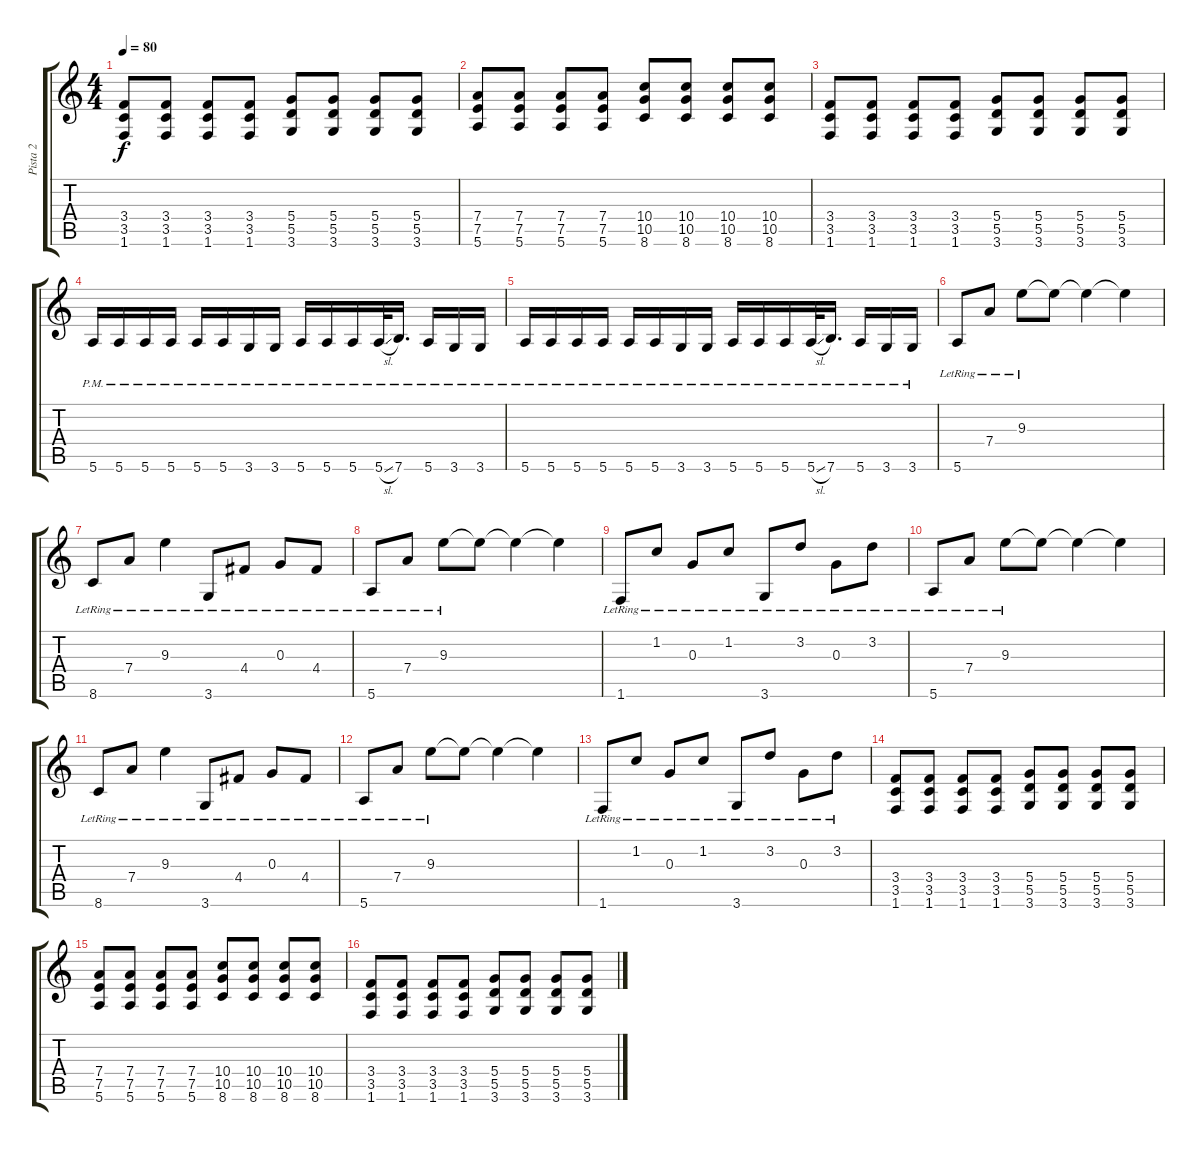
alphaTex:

\track ("Pista 2" "Pista 2") {instrument electricguitarjazz}
\staff {score tabs}
\tuning (E4 B3 G3 D3 A2 E2) {hide}
\ts (4 4)
\tempo 80
\clef g2
\ks c
(3.4 3.5 1.6).8{dy f} (3.4 3.5 1.6).8 (3.4 3.5 1.6).8 (3.4 3.5 1.6).8 (5.4 5.5 3.6).8 (5.4 5.5 3.6).8 (5.4 5.5 3.6).8 (5.4 5.5 3.6).8 |
(7.4 7.5 5.6).8 (7.4 7.5 5.6).8 (7.4 7.5 5.6).8 (7.4 7.5 5.6).8 (10.4 10.5 8.6).8 (10.4 10.5 8.6).8 (10.4 10.5 8.6).8 (10.4 10.5 8.6).8 |
(3.4 3.5 1.6).8 (3.4 3.5 1.6).8 (3.4 3.5 1.6).8 (3.4 3.5 1.6).8 (5.4 5.5 3.6).8 (5.4 5.5 3.6).8 (5.4 5.5 3.6).8 (5.4 5.5 3.6).8 |
5.6{pm}.16 5.6{pm}.16 5.6{pm}.16 5.6{pm}.16 5.6{pm}.16 5.6{pm}.16 3.6{pm}.16 3.6{pm}.16 5.6{pm}.16 5.6{pm}.16 5.6{pm}.16 5.6{sl pm}.32 7.6{pm}.16{d} 5.6{pm}.16 3.6{pm}.16 3.6{pm}.16 |
5.6{pm}.16 5.6{pm}.16 5.6{pm}.16 5.6{pm}.16 5.6{pm}.16 5.6{pm}.16 3.6{pm}.16 3.6{pm}.16 5.6{pm}.16 5.6{pm}.16 5.6{pm}.16 5.6{sl pm}.32 7.6{pm}.16{d} 5.6{pm}.16 3.6{pm}.16 3.6{pm}.16 |
5.6{lr}.8{instrument electricguitarjazz} 7.4{lr}.8 9.3{lr}.8 9.3{t}.8 9.3{t}.4 9.3{t}.4 |
8.6{lr}.8 7.4{lr}.8 9.3{lr}.4 3.6{lr}.8 4.4{lr}.8 0.3{lr}.8 4.4{lr}.8 |
5.6{lr}.8 7.4{lr}.8 9.3{lr}.8 9.3{t}.8 9.3{t}.4 9.3{t}.4 |
1.6{lr}.8 1.2{lr}.8 0.3{lr}.8 1.2{lr}.8 3.6{lr}.8 3.2{lr}.8 0.3{lr}.8 3.2{lr}.8 |
5.6{lr}.8 7.4{lr}.8 9.3{lr}.8 9.3{t}.8 9.3{t}.4 9.3{t}.4 |
8.6{lr}.8 7.4{lr}.8 9.3{lr}.4 3.6{lr}.8 4.4{lr}.8 0.3{lr}.8 4.4{lr}.8 |
5.6{lr}.8 7.4{lr}.8 9.3{lr}.8 9.3{t}.8 9.3{t}.4 9.3{t}.4 |
1.6{lr}.8 1.2{lr}.8 0.3{lr}.8 1.2{lr}.8 3.6{lr}.8 3.2{lr}.8 0.3{lr}.8 3.2{lr}.8 |
(3.4 3.5 1.6).8{instrument distortionguitar} (3.4 3.5 1.6).8 (3.4 3.5 1.6).8 (3.4 3.5 1.6).8 (5.4 5.5 3.6).8 (5.4 5.5 3.6).8 (5.4 5.5 3.6).8 (5.4 5.5 3.6).8 |
(7.4 7.5 5.6).8 (7.4 7.5 5.6).8 (7.4 7.5 5.6).8 (7.4 7.5 5.6).8 (10.4 10.5 8.6).8 (10.4 10.5 8.6).8 (10.4 10.5 8.6).8 (10.4 10.5 8.6).8 |
(3.4 3.5 1.6).8 (3.4 3.5 1.6).8 (3.4 3.5 1.6).8 (3.4 3.5 1.6).8 (5.4 5.5 3.6).8 (5.4 5.5 3.6).8 (5.4 5.5 3.6).8 (5.4 5.5 3.6).8
